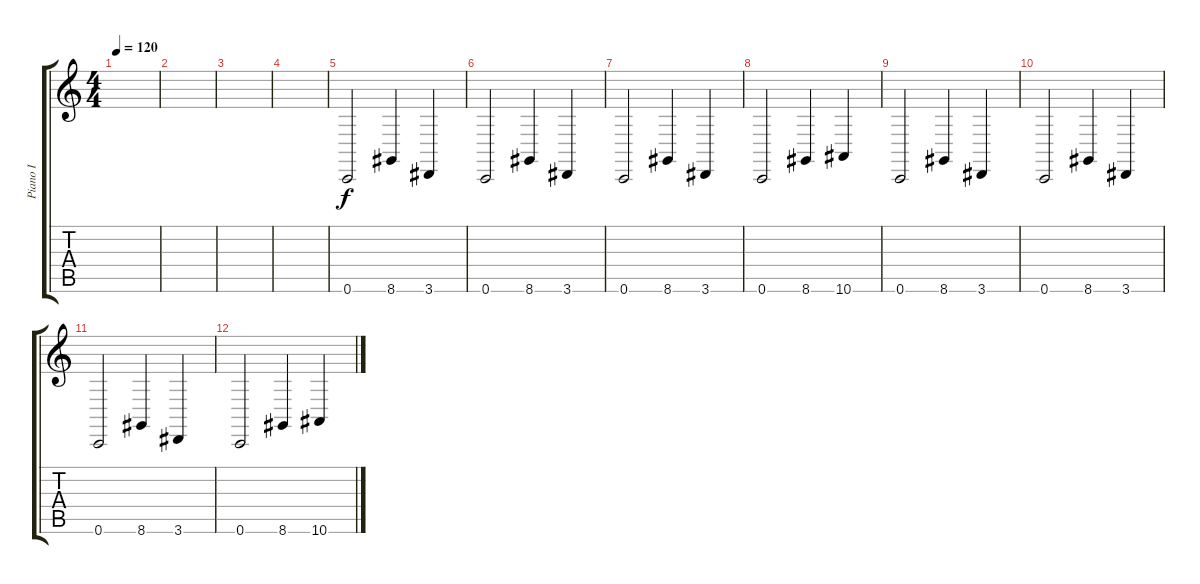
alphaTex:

\track ("Piano I" "Piano I") {instrument acousticgrandpiano}
\staff {score tabs}
\tuning (D4 A3 F3 C3 G2 C2) {hide}
\ts (4 4)
\tempo 120
\clef g2
\ks c
|
|
|
|
0.6.2 8.6.4 3.6.4 |
0.6.2 8.6.4 3.6.4 |
0.6.2 8.6.4 3.6.4 |
0.6.2 8.6.4 10.6.4 |
0.6.2 8.6.4 3.6.4 |
0.6.2 8.6.4 3.6.4 |
0.6.2 8.6.4 3.6.4 |
0.6.2 8.6.4 10.6.4
